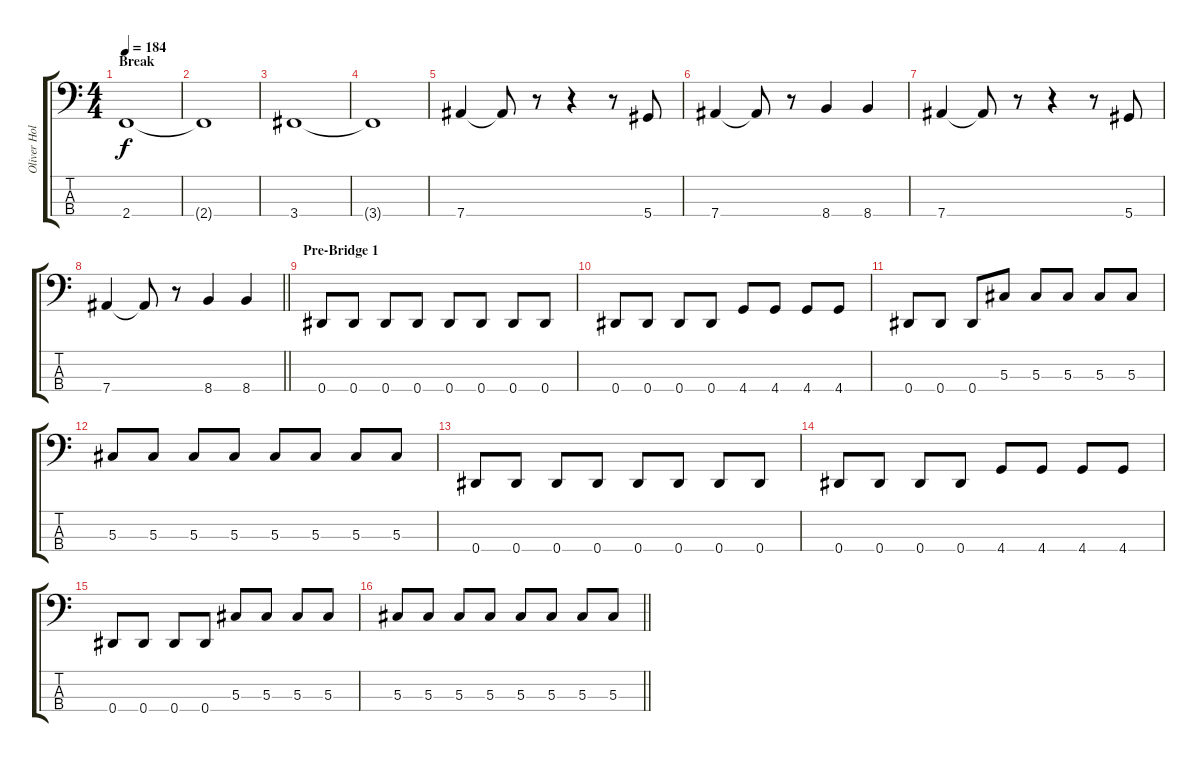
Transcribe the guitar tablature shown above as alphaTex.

\track ("Oliver Holzwarth" "Oliver Hol") {instrument electricbasspick}
\staff {score tabs}
\tuning (Gb2 Db2 Ab1 Eb1) {hide}
\ts (4 4)
\section ("" "Break")
\tempo 184
\clef f4
\ks c
2.4.1{dy f} |
2.4{t}.1 |
3.4.1 |
3.4{t}.1 |
7.4.4 7.4{t}.8 r.8 r.4 r.8 5.4.8 |
7.4.4 7.4{t}.8 r.8 8.4.4 8.4.4 |
7.4.4 7.4{t}.8 r.8 r.4 r.8 5.4.8 |
\barLineRight lightlight
7.4.4 7.4{t}.8 r.8 8.4.4 8.4.4 |
\section ("" "Pre-Bridge 1")
0.4.8 0.4.8 0.4.8 0.4.8 0.4.8 0.4.8 0.4.8 0.4.8 |
0.4.8 0.4.8 0.4.8 0.4.8 4.4.8 4.4.8 4.4.8 4.4.8 |
0.4.8 0.4.8 0.4.8 5.3.8 5.3.8 5.3.8 5.3.8 5.3.8 |
5.3.8 5.3.8 5.3.8 5.3.8 5.3.8 5.3.8 5.3.8 5.3.8 |
0.4.8 0.4.8 0.4.8 0.4.8 0.4.8 0.4.8 0.4.8 0.4.8 |
0.4.8 0.4.8 0.4.8 0.4.8 4.4.8 4.4.8 4.4.8 4.4.8 |
0.4.8 0.4.8 0.4.8 0.4.8 5.3.8 5.3.8 5.3.8 5.3.8 |
\barLineRight lightlight
5.3.8 5.3.8 5.3.8 5.3.8 5.3.8 5.3.8 5.3.8 5.3.8
